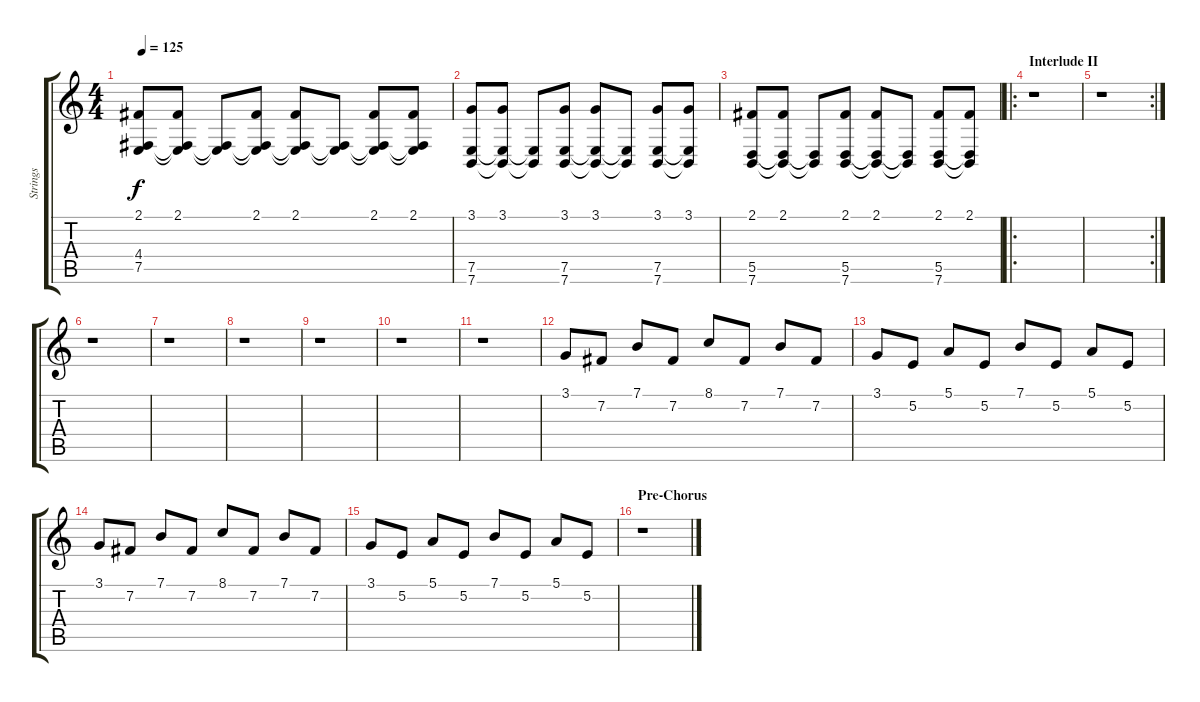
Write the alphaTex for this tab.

\track ("Strings" "Strings") {instrument stringensemble1}
\staff {score tabs}
\tuning (E4 B3 G3 D3 A2 E2) {hide}
\ts (4 4)
\tempo 125
\clef g2
\ks c
(2.1 4.4 7.5).8{dy f} (2.1 4.4{t} 7.5{t}).8 (4.4{t} 7.5{t}).8 (2.1 4.4{t} 7.5{t}).8 (2.1 4.4{t} 7.5{t}).8 (4.4{t} 7.5{t}).8 (2.1 4.4{t} 7.5{t}).8 (2.1 4.4{t} 7.5{t}).8 |
(3.1 7.5 7.6).8 (3.1 7.5{t} 7.6{t}).8 (7.5{t} 7.6{t}).8 (3.1 7.5 7.6).8 (3.1 7.5{t} 7.6{t}).8 (7.5{t} 7.6{t}).8 (3.1 7.5 7.6).8 (3.1 7.5{t} 7.6{t}).8 |
(2.1 5.5 7.6).8 (2.1 5.5{t} 7.6{t}).8 (5.5{t} 7.6{t}).8 (2.1 5.5 7.6).8 (2.1 5.5{t} 7.6{t}).8 (5.5{t} 7.6{t}).8 (2.1 5.5 7.6).8 (2.1 5.5{t} 7.6{t}).8 |
\ro
\section ("" "Interlude II")
r.1 |
\rc 2
r.1 |
r.1 |
r.1 |
r.1 |
r.1 |
r.1 |
r.1 |
3.1.8{volume 13} 7.2.8 7.1.8 7.2.8 8.1.8 7.2.8 7.1.8 7.2.8 |
3.1.8 5.2.8 5.1.8 5.2.8 7.1.8 5.2.8 5.1.8 5.2.8 |
3.1.8 7.2.8 7.1.8 7.2.8 8.1.8 7.2.8 7.1.8 7.2.8 |
3.1.8 5.2.8 5.1.8 5.2.8 7.1.8 5.2.8 5.1.8 5.2.8 |
\section ("" "Pre-Chorus")
r.1
